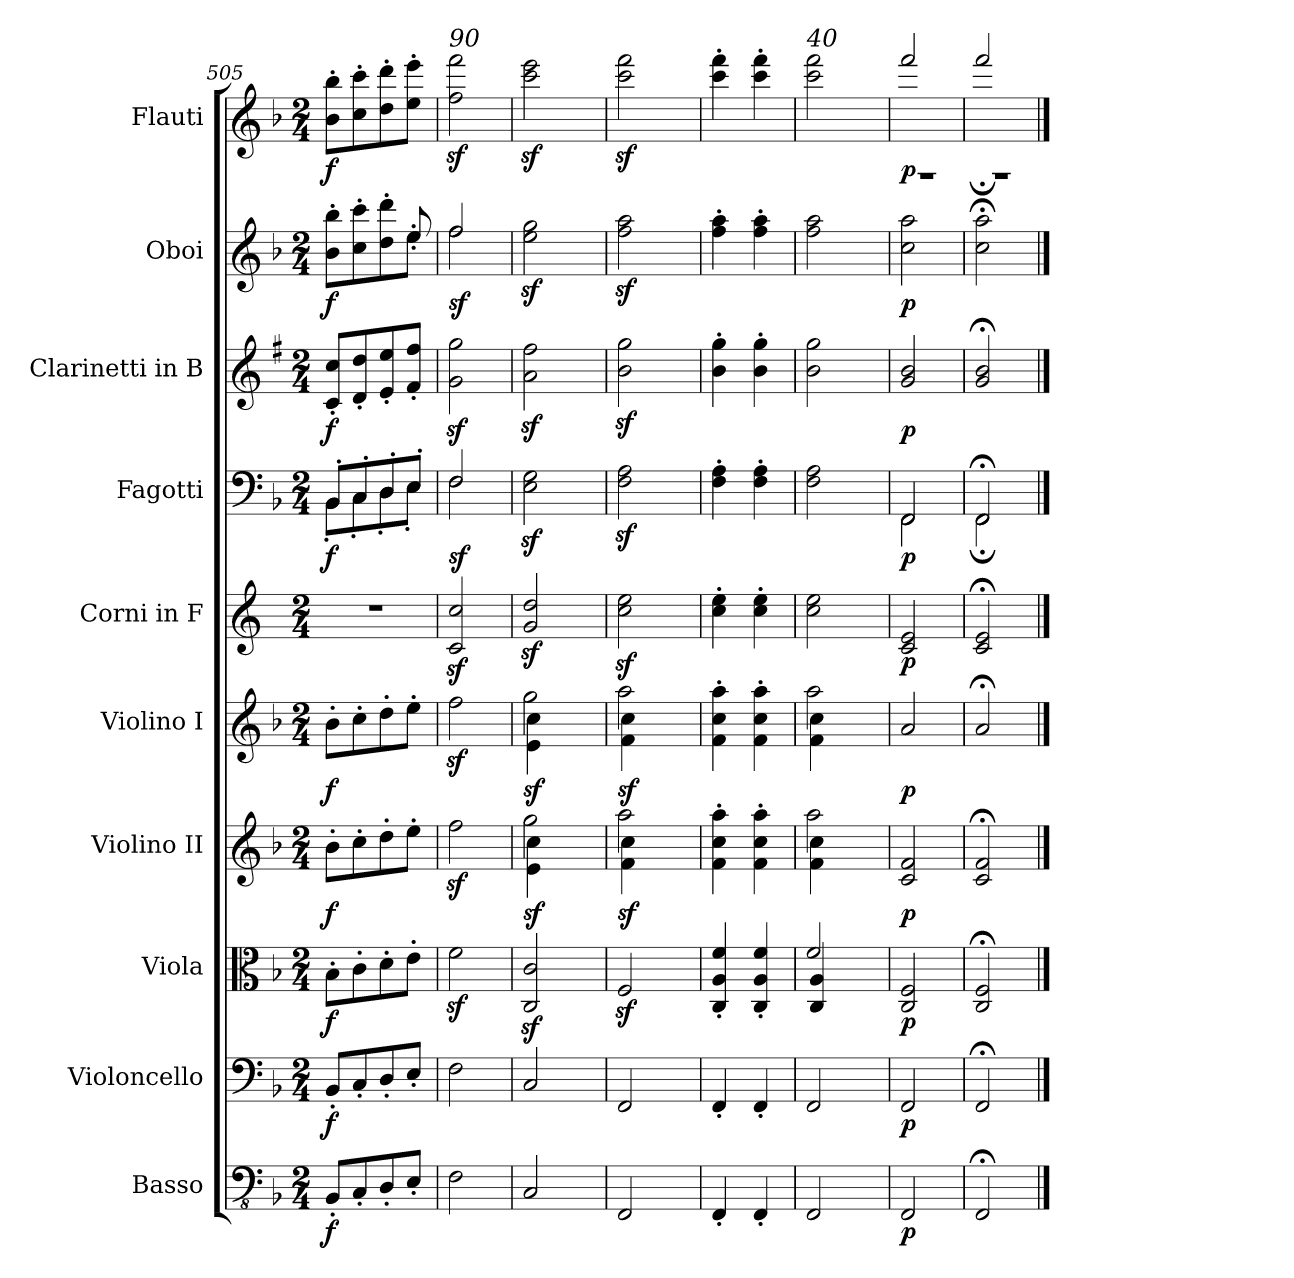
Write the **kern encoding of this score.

**kern	**dynam	**kern	**dynam	**kern	**dynam	**kern	**dynam	**kern	**dynam	**kern	**dynam	**kern	**dynam	**kern	**dynam	**kern	**dynam	**kern	**dynam
*part10	*part10	*part9	*part9	*part8	*part8	*part7	*part7	*part6	*part6	*part5	*part5	*part4	*part4	*part3	*part3	*part2	*part2	*part1	*part1
*staff10	*staff10	*staff9	*staff9	*staff8	*staff8	*staff7	*staff7	*staff6	*staff6	*staff5	*staff5	*staff4	*staff4	*staff3	*staff3	*staff2	*staff2	*staff1	*staff1
*I"Basso	*	*I"Violoncello	*	*I"Viola	*	*I"Violino II	*	*I"Violino I	*	*I"Corni in F	*	*I"Fagotti	*	*I"Clarinetti in B	*	*I"Oboi	*	*I"Flauti	*
*	*	*	*	*	*	*	*	*	*	*I'Cor.	*	*I'Fag.	*	*I'Cl.	*	*I'Ob.	*	*I'Fl.	*
*clefFv4	*	*clefF4	*	*clefC3	*	*clefG2	*	*clefG2	*	*clefG2	*	*clefF4	*	*clefG2	*	*clefG2	*	*clefG2	*
*	*	*	*	*	*	*	*	*	*	*ITrd4c7	*	*	*	*ITrd1c2	*	*	*	*	*
*k[b-]	*	*k[b-]	*	*k[b-]	*	*k[b-]	*	*k[b-]	*	*k[b-]	*	*k[b-]	*	*k[b-]	*	*k[b-]	*	*k[b-]	*
*M2/4	*	*M2/4	*	*M2/4	*	*M2/4	*	*M2/4	*	*M2/4	*	*M2/4	*	*M2/4	*	*M2/4	*	*M2/4	*
=505	=505	=505	=505	=505	=505	=505	=505	=505	=505	=505	=505	=505	=505	=505	=505	=505	=505	=505	=505
*	*	*	*	*	*	*	*	*	*	*	*	*^	*	*	*	*^	*	*	*
!	!LO:DY:b	!	!LO:DY:b	!	!LO:DY:b	!	!LO:DY:b	!	!LO:DY:b	!	!	!	!	!LO:DY:b	!	!LO:DY:b	!	!	!LO:DY:b	!	!LO:DY:b
8BBB-'/L	f	8BB-'/L	f	8B-'\L	f	8b-'\L	f	8b-'\L	f	2r	.	8BB-'/L	8BB-'\L	f	8B-/' 8b-/'L	f	8b-\' 8bb-\'L	4.ryy	f	8b-\' 8bb-\'L	f
8CC'/	.	8C'/	.	8c'\	.	8cc'\	.	8cc'\	.	.	.	8C'/	8C'\	.	8c/' 8cc/'	.	8cc\' 8ccc\'	.	.	8cc\' 8ccc\'	.
8DD'/	.	8D'/	.	8d'\	.	8dd'\	.	8dd'\	.	.	.	8D'/	8D'\	.	8d/' 8dd/'	.	8dd\' 8ddd\'	.	.	8dd\' 8ddd\'	.
8EE'/J	.	8E'/J	.	8e'\J	.	8ee'\J	.	8ee'\J	.	.	.	8E'/J	8E'\J	.	8e/' 8ee/'J	.	8ee'\J	8ee'/	.	8ee\' 8eee\'J	.
=506	=506	=506	=506	=506	=506	=506	=506	=506	=506	=506	=506	=506	=506	=506	=506	=506	=506	=506	=506	=506	=506
!	!	!	!	!	!	!	!	!	!	!	!	!	!	!	!	!	!	!	!	!LO:TX:a:i:t=90	!
!	!	!	!	!	!	!	!	!	!	!	!	!	!	!LO:DY:b	!	!	!	!	!LO:DY:b	!	!
2FF\	.	2F\	.	2fz<\	.	2ffz<\	.	2ffz<\	.	2F/z< 2f/z<	.	2F/	2F\	sf	2f\z< 2ff\z<	.	2ff/	2ff\	sf	2ff\z< 2fff\z<	.
=507	=507	=507	=507	=507	=507	=507	=507	=507	=507	=507	=507	=507	=507	=507	=507	=507	=507	=507	=507	=507	=507
*	*	*	*	*	*	*^	*	*^	*	*	*	*	*	*	*	*	*	*	*	*	*
!	!	!	!	!	!	!	!	!LO:DY:b	!	!	!LO:DY:b	!	!	!	!	!	!	!	!	!	!	!	!
*	*	*	*	*	*	*	*	*	*	*	*	*	*	*v	*v	*	*	*	*v	*v	*	*	*
2CC/	.	2C/	.	2C/z< 2c/z<	.	2gg\	4e\ 4cc\	sf	2gg\	4e\ 4cc\	sf	2c/z< 2g/z<	.	2E\z< 2G\z<	.	2g\z< 2ee\z<	.	2ee\z< 2gg\z<	.	2ccc\z< 2eee\z<	.
.	.	.	.	.	.	.	4ryy	.	.	4ryy	.	.	.	.	.	.	.	.	.	.	.
=508	=508	=508	=508	=508	=508	=508	=508	=508	=508	=508	=508	=508	=508	=508	=508	=508	=508	=508	=508	=508	=508
!	!	!	!	!	!	!	!	!LO:DY:b	!	!	!LO:DY:b	!	!	!	!	!	!	!	!	!	!
2FFF/	.	2FF/	.	2Fz</	.	2aa\	4f\ 4cc\	sf	2aa\	4f\ 4cc\	sf	2f\z< 2a\z<	.	2F\z< 2A\z<	.	2a\z< 2ff\z<	.	2ff\z< 2aa\z<	.	2ccc\z< 2fff\z<	.
.	.	.	.	.	.	.	4ryy	.	.	4ryy	.	.	.	.	.	.	.	.	.	.	.
*	*	*	*	*	*	*v	*v	*	*	*	*	*	*	*	*	*	*	*	*	*	*
*	*	*	*	*	*	*	*	*v	*v	*	*	*	*	*	*	*	*	*	*	*
=509	=509	=509	=509	=509	=509	=509	=509	=509	=509	=509	=509	=509	=509	=509	=509	=509	=509	=509	=509
4FFF'/	.	4FF'/	.	4C/' 4A/' 4f/'	.	4f\' 4cc\' 4aa\'	.	4f\' 4cc\' 4aa\'	.	4f\' 4a\'	.	4F\' 4A\'	.	4a\' 4ff\'	.	4ff\' 4aa\'	.	4ccc\' 4fff\'	.
4FFF'/	.	4FF'/	.	4C/' 4A/' 4f/'	.	4f\' 4cc\' 4aa\'	.	4f\' 4cc\' 4aa\'	.	4f\' 4a\'	.	4F\' 4A\'	.	4a\' 4ff\'	.	4ff\' 4aa\'	.	4ccc\' 4fff\'	.
=510	=510	=510	=510	=510	=510	=510	=510	=510	=510	=510	=510	=510	=510	=510	=510	=510	=510	=510	=510
*	*	*	*	*^	*	*^	*	*^	*	*	*	*	*	*	*	*	*	*	*
!	!	!	!	!	!	!	!	!	!	!	!	!	!	!	!	!	!	!	!	!	!LO:TX:a:i:t=40	!
2FFF/	.	2FF/	.	2f/	4C/ 4A/	.	2aa\	4f\ 4cc\	.	2aa\	4f\ 4cc\	.	2f\ 2a\	.	2F\ 2A\	.	2a\ 2ff\	.	2ff\ 2aa\	.	2ccc\ 2fff\	.
.	.	.	.	.	4ryy	.	.	4ryy	.	.	4ryy	.	.	.	.	.	.	.	.	.	.	.
=511	=511	=511	=511	=511	=511	=511	=511	=511	=511	=511	=511	=511	=511	=511	=511	=511	=511	=511	=511	=511	=511	=511
*	*	*	*	*	*	*	*	*	*	*	*	*	*	*	*^	*	*	*	*	*	*^	*
!	!LO:DY:b	!	!LO:DY:b	!	!	!LO:DY:b	!	!	!LO:DY:b	!	!	!LO:DY:b	!	!LO:DY:b	!	!	!LO:DY:b	!	!LO:DY:b	!	!LO:DY:b	!	!	!LO:DY:b
*	*	*	*	*v	*v	*	*	*	*	*v	*v	*	*	*	*	*	*	*	*	*	*	*	*	*
*	*	*	*	*	*	*v	*v	*	*	*	*	*	*	*	*	*	*	*	*	*	*	*
2FFF/	p	2FF/	p	2C/ 2F/	p	2c/ 2f/	p	2a/	p	2F/ 2A/	p	2FF/	2FF\	p	2f/ 2a/	p	2cc\ 2aa\	p	2rF	2fff/	p
=512	=512	=512	=512	=512	=512	=512	=512	=512	=512	=512	=512	=512	=512	=512	=512	=512	=512	=512	=512	=512	=512
2FFF;</	.	2FF;</	.	2C/;< 2F/;<	.	2c/;< 2f/;<	.	2a;</	.	2F/;< 2A/;<	.	2FF;</	2FF;\	.	2f/;< 2a/;<	.	2cc\;< 2aa\;<	.	2rF	2fff;</	.
*	*	*	*	*	*	*	*	*	*	*	*	*v	*v	*	*	*	*	*	*v	*v	*
==	==	==	==	==	==	==	==	==	==	==	==	==	==	==	==	==	==	==	==
*-	*-	*-	*-	*-	*-	*-	*-	*-	*-	*-	*-	*-	*-	*-	*-	*-	*-	*-	*-
